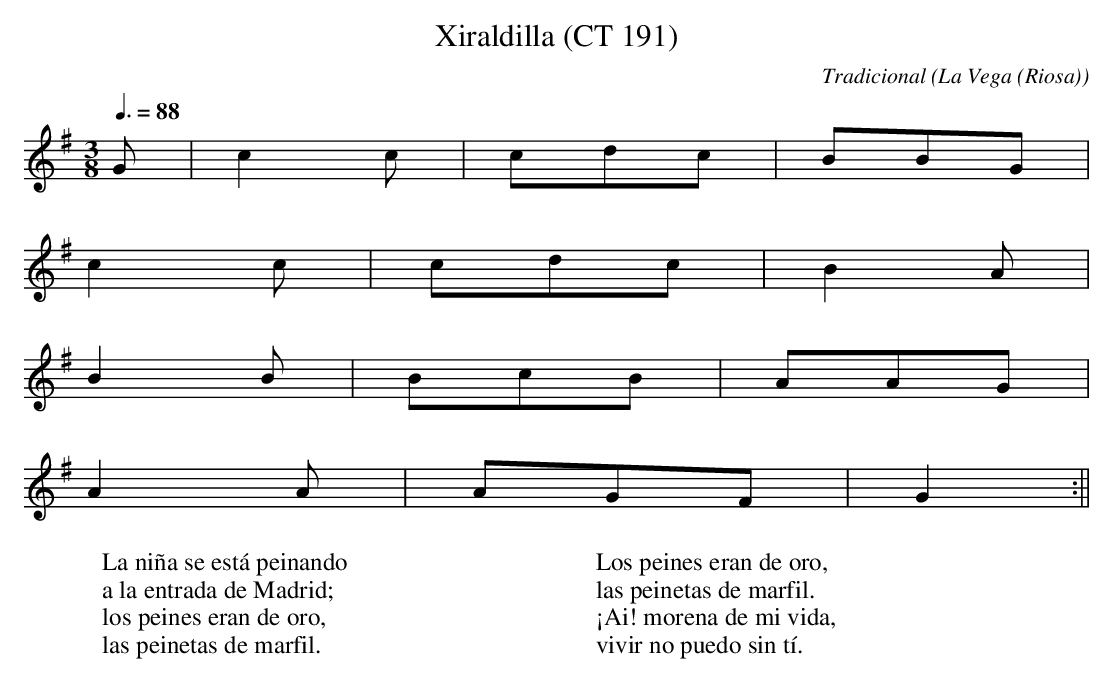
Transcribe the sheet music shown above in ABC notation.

X:1
T:Xiraldilla (CT 191)
C:Tradicional
O:La Vega (Riosa)
M:3/8
L:1/8
Q:3/8=88
K:G
G|c2 c|cdc|BBG|
c2 c|cdc|B2 A|
B2 B|BcB|AAG|
A2 A|AGF|G2 :||
W:La niña se está peinando
W:a la entrada de Madrid;
W:los peines eran de oro,
W:las peinetas de marfil.
W:
W:Los peines eran de oro,
W:las peinetas de marfil.
W:¡Ai! morena de mi vida,
W:vivir no puedo sin tí.
W:
